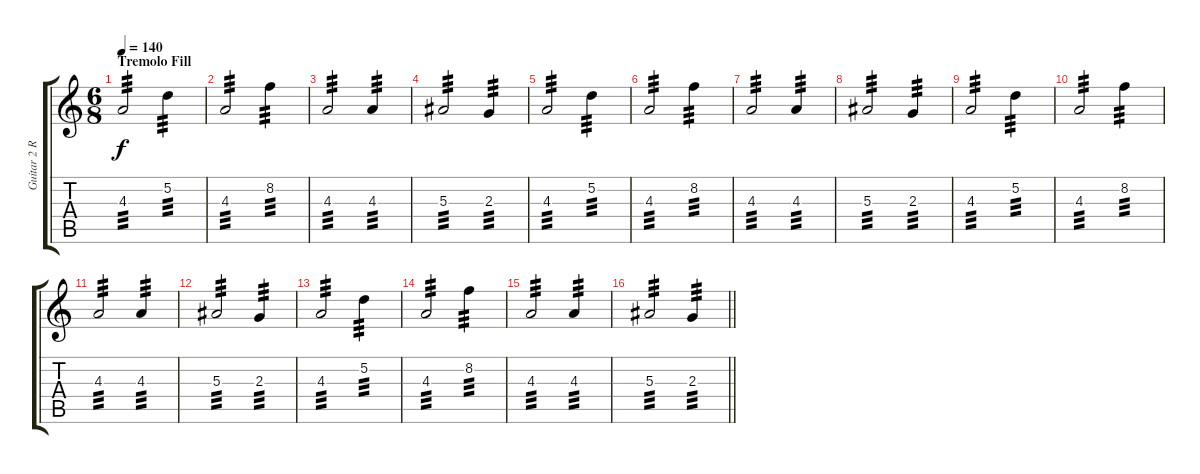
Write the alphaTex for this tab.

\track ("Guitar 2 Right" "Guitar 2 R") {instrument distortionguitar}
\staff {score tabs}
\tuning (D4 A3 F3 C3 G2 D2) {hide}
\ts (6 8)
\section ("" "Tremolo Fill")
\tempo 140
\clef g2
\ks c
4.3.2{tp 3 dy f} 5.2.4{tp 3} |
4.3.2{tp 3} 8.2.4{tp 3} |
4.3.2{tp 3} 4.3.4{tp 3} |
5.3.2{tp 3} 2.3.4{tp 3} |
4.3.2{tp 3} 5.2.4{tp 3} |
4.3.2{tp 3} 8.2.4{tp 3} |
4.3.2{tp 3} 4.3.4{tp 3} |
5.3.2{tp 3} 2.3.4{tp 3} |
4.3.2{tp 3} 5.2.4{tp 3} |
4.3.2{tp 3} 8.2.4{tp 3} |
4.3.2{tp 3} 4.3.4{tp 3} |
5.3.2{tp 3} 2.3.4{tp 3} |
4.3.2{tp 3} 5.2.4{tp 3} |
4.3.2{tp 3} 8.2.4{tp 3} |
4.3.2{tp 3} 4.3.4{tp 3} |
\barLineRight lightlight
5.3.2{tp 3} 2.3.4{tp 3}
